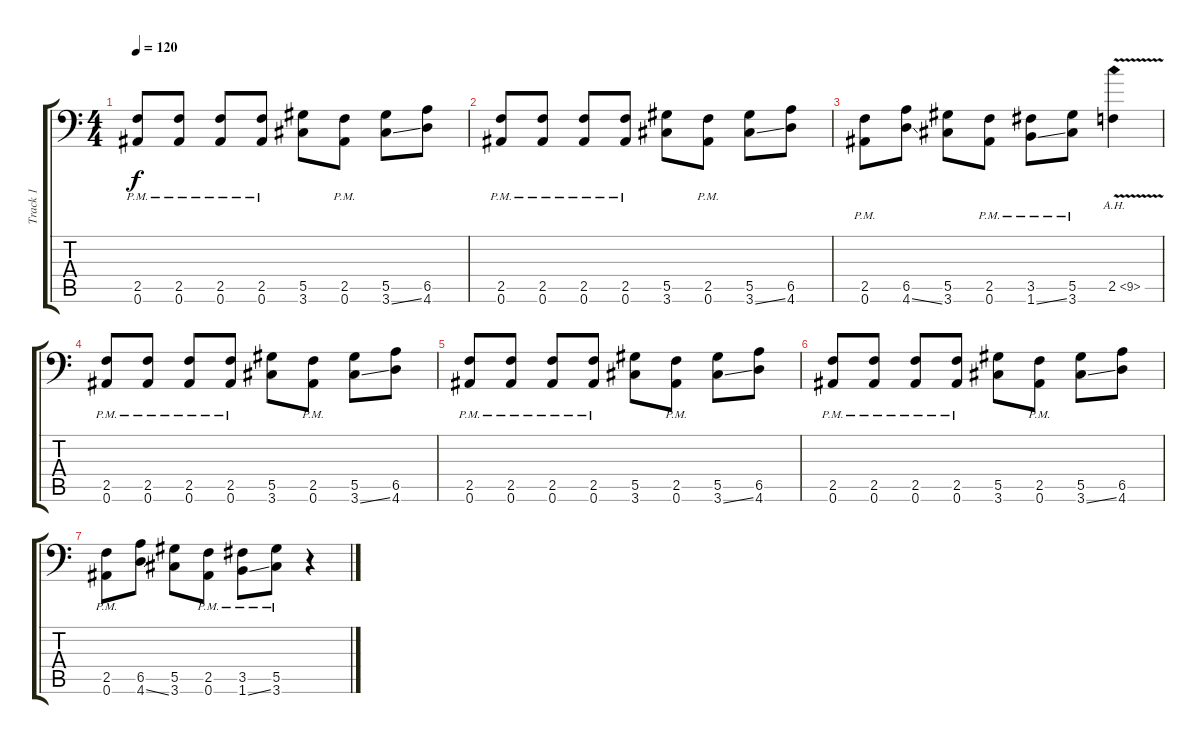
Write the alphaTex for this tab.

\track ("Track 1" "Track 1") {instrument distortionguitar}
\staff {score tabs}
\tuning (Bb3 F3 Db3 Ab2 Eb2 Bb1) {hide}
\ts (4 4)
\tempo 120
\clef f4
\ks c
(2.5 0.6{pm}).8{dy f} (2.5 0.6{pm}).8 (2.5 0.6{pm}).8 (2.5 0.6{pm}).8 (5.5 3.6).8 (2.5 0.6{pm}).8 (5.5 3.6{ss}).8 (6.5 4.6).8 |
(2.5 0.6{pm}).8 (2.5 0.6{pm}).8 (2.5 0.6{pm}).8 (2.5 0.6{pm}).8 (5.5 3.6).8 (2.5 0.6{pm}).8 (5.5 3.6{ss}).8 (6.5 4.6).8 |
(2.5{pm} 0.6).8 (6.5 4.6{ss}).8 (5.5 3.6).8 (2.5{pm} 0.6).8 (3.5{pm} 1.6{ss}).8 (5.5{pm} 3.6).8 2.5{ah 7 v}.4 |
(2.5 0.6{pm}).8 (2.5 0.6{pm}).8 (2.5 0.6{pm}).8 (2.5 0.6{pm}).8 (5.5 3.6).8 (2.5 0.6{pm}).8 (5.5 3.6{ss}).8 (6.5 4.6).8 |
(2.5 0.6{pm}).8 (2.5 0.6{pm}).8 (2.5 0.6{pm}).8 (2.5 0.6{pm}).8 (5.5 3.6).8 (2.5 0.6{pm}).8 (5.5 3.6{ss}).8 (6.5 4.6).8 |
(2.5 0.6{pm}).8 (2.5 0.6{pm}).8 (2.5 0.6{pm}).8 (2.5 0.6{pm}).8 (5.5 3.6).8 (2.5 0.6{pm}).8 (5.5 3.6{ss}).8 (6.5 4.6).8 |
(2.5{pm} 0.6).8 (6.5 4.6{ss}).8 (5.5 3.6).8 (2.5{pm} 0.6).8 (3.5{pm} 1.6{ss}).8 (5.5{pm} 3.6).8 r.4
